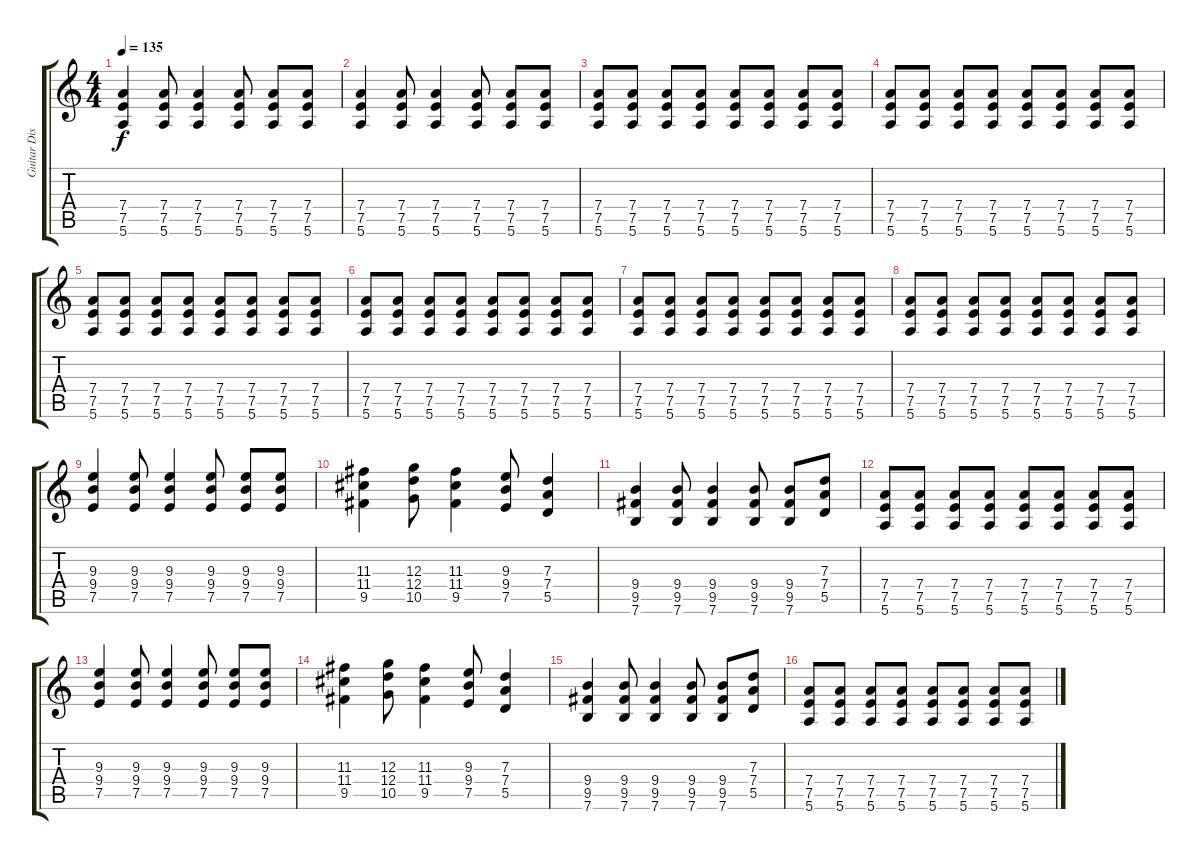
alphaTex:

\track ("Guitar Distortion" "Guitar Dis") {instrument distortionguitar}
\staff {score tabs}
\tuning (E4 B3 G3 D3 A2 E2) {hide}
\ts (4 4)
\tempo 135
\clef g2
\ks c
(7.4 7.5 5.6).4{dy f instrument distortionguitar} (7.4 7.5 5.6).8 (7.4 7.5 5.6).4 (7.4 7.5 5.6).8 (7.4 7.5 5.6).8 (7.4 7.5 5.6).8 |
(7.4 7.5 5.6).4 (7.4 7.5 5.6).8 (7.4 7.5 5.6).4 (7.4 7.5 5.6).8 (7.4 7.5 5.6).8 (7.4 7.5 5.6).8 |
(7.4 7.5 5.6).8 (7.4 7.5 5.6).8 (7.4 7.5 5.6).8 (7.4 7.5 5.6).8 (7.4 7.5 5.6).8 (7.4 7.5 5.6).8 (7.4 7.5 5.6).8 (7.4 7.5 5.6).8 |
(7.4 7.5 5.6).8 (7.4 7.5 5.6).8 (7.4 7.5 5.6).8 (7.4 7.5 5.6).8 (7.4 7.5 5.6).8 (7.4 7.5 5.6).8 (7.4 7.5 5.6).8 (7.4 7.5 5.6).8 |
(7.4 7.5 5.6).8 (7.4 7.5 5.6).8 (7.4 7.5 5.6).8 (7.4 7.5 5.6).8 (7.4 7.5 5.6).8 (7.4 7.5 5.6).8 (7.4 7.5 5.6).8 (7.4 7.5 5.6).8 |
(7.4 7.5 5.6).8 (7.4 7.5 5.6).8 (7.4 7.5 5.6).8 (7.4 7.5 5.6).8 (7.4 7.5 5.6).8 (7.4 7.5 5.6).8 (7.4 7.5 5.6).8 (7.4 7.5 5.6).8 |
(7.4 7.5 5.6).8 (7.4 7.5 5.6).8 (7.4 7.5 5.6).8 (7.4 7.5 5.6).8 (7.4 7.5 5.6).8 (7.4 7.5 5.6).8 (7.4 7.5 5.6).8 (7.4 7.5 5.6).8 |
(7.4 7.5 5.6).8 (7.4 7.5 5.6).8 (7.4 7.5 5.6).8 (7.4 7.5 5.6).8 (7.4 7.5 5.6).8 (7.4 7.5 5.6).8 (7.4 7.5 5.6).8 (7.4 7.5 5.6).8 |
(9.3 9.4 7.5).4 (9.3 9.4 7.5).8 (9.3 9.4 7.5).4 (9.3 9.4 7.5).8 (9.3 9.4 7.5).8 (9.3 9.4 7.5).8 |
(11.3 11.4 9.5).4 (12.3 12.4 10.5).8 (11.3 11.4 9.5).4 (9.3 9.4 7.5).8 (7.3 7.4 5.5).4 |
(9.4 9.5 7.6).4 (9.4 9.5 7.6).8 (9.4 9.5 7.6).4 (9.4 9.5 7.6).8 (9.4 9.5 7.6).8 (7.3 7.4 5.5).8 |
(7.4 7.5 5.6).8 (7.4 7.5 5.6).8 (7.4 7.5 5.6).8 (7.4 7.5 5.6).8 (7.4 7.5 5.6).8 (7.4 7.5 5.6).8 (7.4 7.5 5.6).8 (7.4 7.5 5.6).8 |
(9.3 9.4 7.5).4 (9.3 9.4 7.5).8 (9.3 9.4 7.5).4 (9.3 9.4 7.5).8 (9.3 9.4 7.5).8 (9.3 9.4 7.5).8 |
(11.3 11.4 9.5).4 (12.3 12.4 10.5).8 (11.3 11.4 9.5).4 (9.3 9.4 7.5).8 (7.3 7.4 5.5).4 |
(9.4 9.5 7.6).4 (9.4 9.5 7.6).8 (9.4 9.5 7.6).4 (9.4 9.5 7.6).8 (9.4 9.5 7.6).8 (7.3 7.4 5.5).8 |
(7.4 7.5 5.6).8 (7.4 7.5 5.6).8 (7.4 7.5 5.6).8 (7.4 7.5 5.6).8 (7.4 7.5 5.6).8 (7.4 7.5 5.6).8 (7.4 7.5 5.6).8 (7.4 7.5 5.6).8
